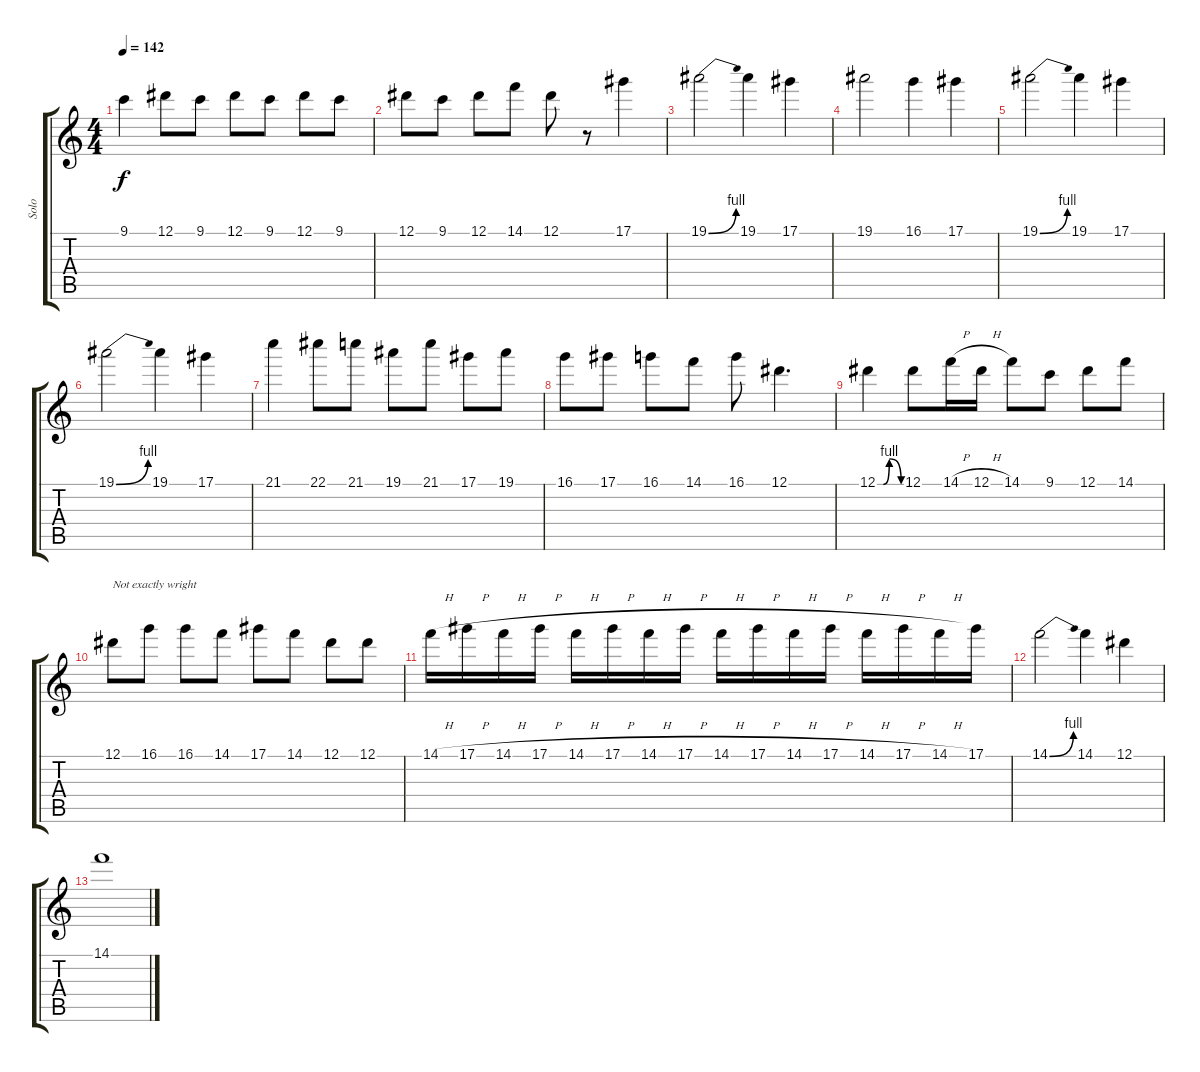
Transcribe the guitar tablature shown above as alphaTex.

\track ("Solo" "Solo") {instrument overdrivenguitar}
\staff {score tabs}
\tuning (Eb4 Bb3 Gb3 Db3 Ab2 Db2) {hide}
\ts (4 4)
\tempo 142
\clef g2
\ks c
9.1.4{dy f} 12.1.8 9.1.8 12.1.8 9.1.8 12.1.8 9.1.8 |
12.1.8 9.1.8 12.1.8 14.1.8 12.1.8 r.8 17.1.4 |
19.1{be (bend 0 0 60 4)}.2 19.1.4 17.1.4 |
19.1.2 16.1.4 17.1.4 |
19.1{be (bend 0 0 60 4)}.2 19.1.4 17.1.4 |
19.1{be (bend 0 0 60 4)}.2 19.1.4 17.1.4 |
21.1.4 22.1.8 21.1.8 19.1.8 21.1.8 17.1.8 19.1.8 |
16.1.8 17.1.8 16.1.8 14.1.8 16.1.8 12.1.4{d} |
12.1{be (custom 0 0 15 0 30 4 60 0)}.4 12.1.8 14.1{h}.16 12.1{h}.16 14.1.8 9.1.8 12.1.8 14.1.8 |
12.1.8{txt "Not exactly wright"} 16.1.8 16.1.8 14.1.8 17.1.8 14.1.8 12.1.8 12.1.8 |
14.1{h}.16 17.1{h}.16 14.1{h}.16 17.1{h}.16 14.1{h}.16 17.1{h}.16 14.1{h}.16 17.1{h}.16 14.1{h}.16 17.1{h}.16 14.1{h}.16 17.1{h}.16 14.1{h}.16 17.1{h}.16 14.1{h}.16 17.1.16 |
14.1{be (bend 0 0 60 4)}.2 14.1.4 12.1.4 |
14.1.1
